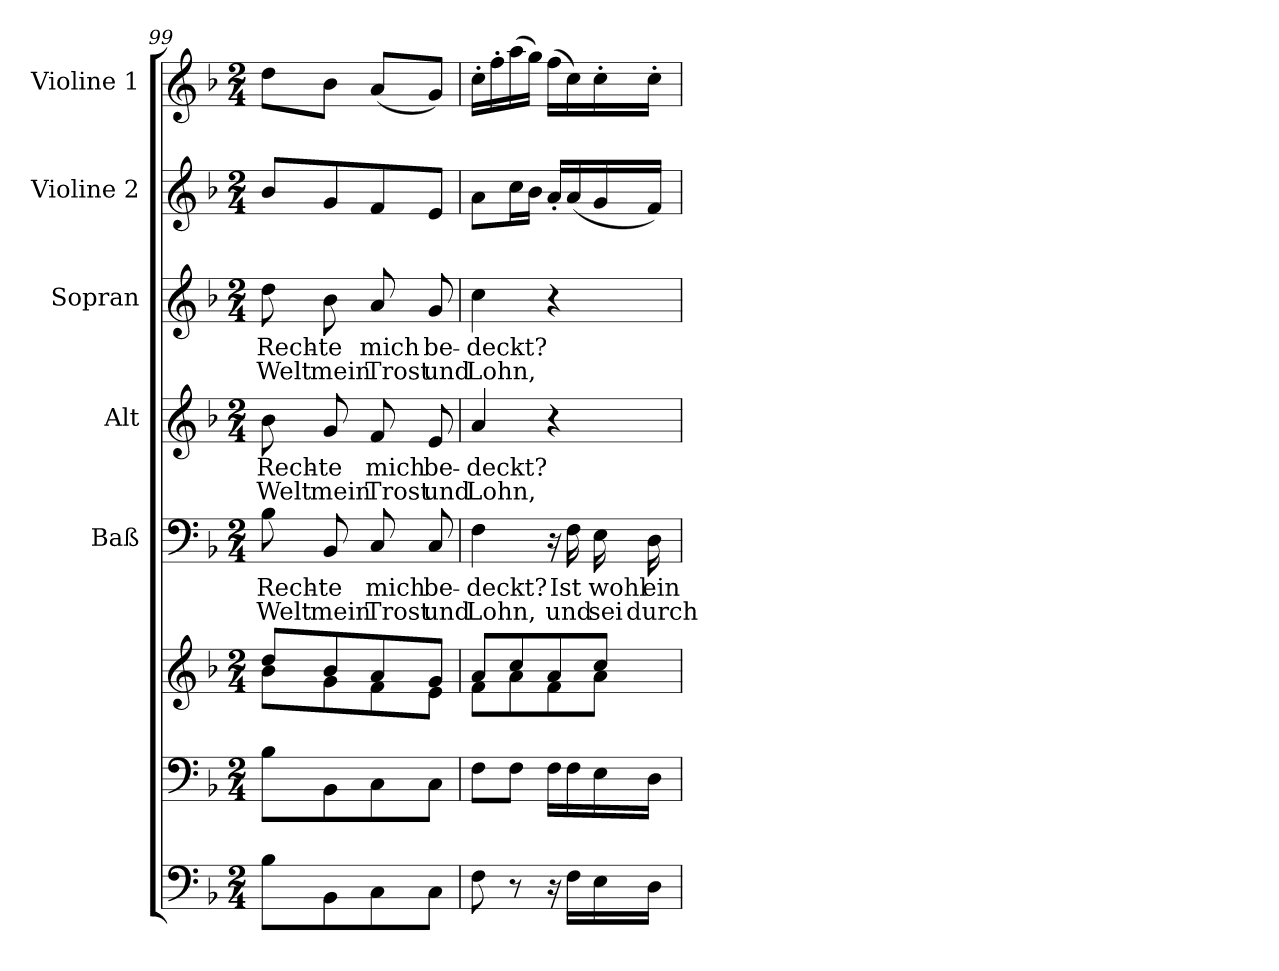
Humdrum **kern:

**kern	**kern	**kern	**kern	**text	**text	**kern	**text	**text	**kern	**text	**text	**kern	**kern
*part7	*part6	*part6	*part5	*part5	*part5	*part4	*part4	*part4	*part3	*part3	*part3	*part2	*part1
*staff8	*staff7	*staff6	*staff5	*staff5	*staff5	*staff4	*staff4	*staff4	*staff3	*staff3	*staff3	*staff2	*staff1
*	*	*	*I"Baß	*	*	*I"Alt	*	*	*I"Sopran	*	*	*I"Violine 2	*I"Violine 1
*	*	*	*	*	*	*	*	*	*	*	*	*I'Vln	*I'Vln
*clefF4	*clefF4	*clefG2	*clefF4	*	*	*clefG2	*	*	*clefG2	*	*	*clefG2	*clefG2
*ITrd7c12	*	*	*	*	*	*	*	*	*	*	*	*	*
*k[b-]	*k[b-]	*k[b-]	*k[b-]	*	*	*k[b-]	*	*	*k[b-]	*	*	*k[b-]	*k[b-]
*F:	*F:	*F:	*F:	*	*	*F:	*	*	*F:	*	*	*F:	*F:
*M2/4	*M2/4	*M2/4	*M2/4	*	*	*M2/4	*	*	*M2/4	*	*	*M2/4	*M2/4
=99	=99	=99	=99	=99	=99	=99	=99	=99	=99	=99	=99	=99	=99
*	*	*^	*	*	*	*	*	*	*	*	*	*	*
!	!	!	!	!	!LO:LY:b	!LO:LY:b	!	!LO:LY:b	!LO:LY:b	!	!LO:LY:b	!LO:LY:b	!	!
8BB-\L	8B-\L	8dd/L	8b-\L	8B-\	Rech-	Welt	8b-\	Rech-	Welt	8dd\	Rech-	Welt	8b-/L	8dd\L
!	!	!	!	!	!LO:LY:b	!LO:LY:b	!	!LO:LY:b	!LO:LY:b	!	!LO:LY:b	!LO:LY:b	!	!
8BBB-\	8BB-\	8b-/	8g\	8BB-/	-te	mein	8g/	-te	mein	8b-\	-te	mein	8g/	8b-\J
!	!	!	!	!	!LO:LY:b	!LO:LY:b	!	!LO:LY:b	!LO:LY:b	!	!LO:LY:b	!LO:LY:b	!	!
8CC\	8C\	8a/	8f\	8C/	mich	Trost	8f/	mich	Trost	8a/	mich	Trost	8f/	(<8a/L
!	!	!	!	!	!LO:LY:b	!LO:LY:b	!	!LO:LY:b	!LO:LY:b	!	!LO:LY:b	!LO:LY:b	!	!
8CC\J	8C\J	8g/J	8e\J	8C/	be-	und	8e/	be-	und	8g/	be-	und	8e/J	8g/J)
=100	=100	=100	=100	=100	=100	=100	=100	=100	=100	=100	=100	=100	=100	=100
!	!	!	!	!	!LO:LY:b	!LO:LY:b	!	!LO:LY:b	!LO:LY:b	!	!LO:LY:b	!LO:LY:b	!	!
8FF\	8F\L	8a/L	8f\L	4F\	-deckt?	Lohn,	4a/	-deckt?	Lohn,	4cc\	-deckt?	Lohn,	8a\L	16cc'>\LL
.	.	.	.	.	.	.	.	.	.	.	.	.	.	16ff'>\
8r	8F\J	8cc/	8a\	.	.	.	.	.	.	.	.	.	16cc\L	(>16aa\
.	.	.	.	.	.	.	.	.	.	.	.	.	16b-\JJ	16gg\JJ)
16r	16F\LL	8a/	8f\	16r	.	.	4r	.	.	4r	.	.	16a'</LL	(>16ff\LL
!	!	!	!	!	!LO:LY:b	!LO:LY:b	!	!	!	!	!	!	!	!
16FF\LL	16F\	.	.	16F\	Ist	und	.	.	.	.	.	.	(<16a/	16cc\)
!	!	!	!	!	!LO:LY:b	!LO:LY:b	!	!	!	!	!	!	!	!
16EE\	16E\	8cc/J	8a\J	16E\	wohl	sei	.	.	.	.	.	.	16g/	16cc'>\
!	!	!	!	!	!LO:LY:b	!LO:LY:b	!	!	!	!	!	!	!	!
16DD\JJ	16D\JJ	.	.	16D\	ein	durch	.	.	.	.	.	.	16f/JJ)	16cc'>\JJ
*	*	*v	*v	*	*	*	*	*	*	*	*	*	*	*
=	=	=	=	=	=	=	=	=	=	=	=	=	=
*-	*-	*-	*-	*-	*-	*-	*-	*-	*-	*-	*-	*-	*-
